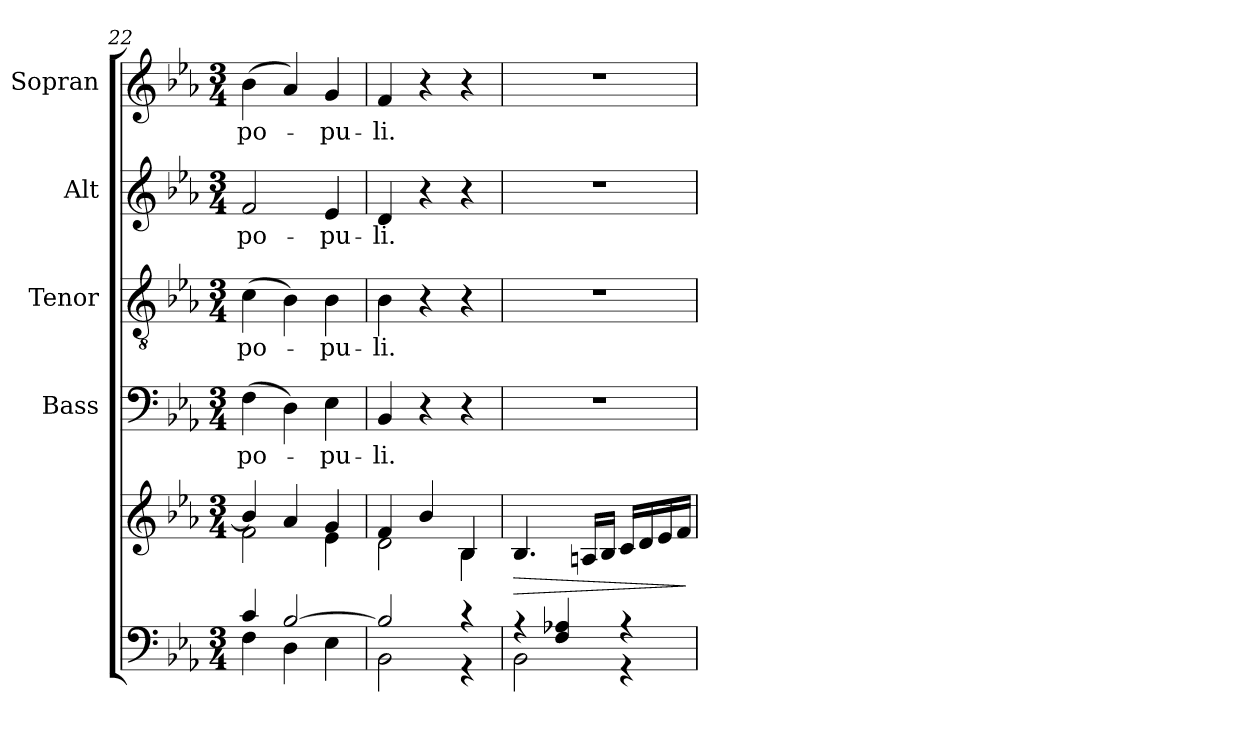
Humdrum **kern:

**kern	**kern	**dynam	**kern	**text	**kern	**text	**kern	**text	**kern	**text
*part5	*part5	*part5	*part4	*part4	*part3	*part3	*part2	*part2	*part1	*part1
*staff6	*staff5	*staff5/6	*staff4	*staff4	*staff3	*staff3	*staff2	*staff2	*staff1	*staff1
*	*	*	*I"Bass	*	*I"Tenor	*	*I"Alt	*	*I"Sopran	*
*	*	*	*I'B.	*	*I'T.	*	*I'A.	*	*I'S.	*
*clefF4	*clefG2	*	*clefF4	*	*clefGv2	*	*clefG2	*	*clefG2	*
*k[b-e-a-]	*k[b-e-a-]	*	*k[b-e-a-]	*	*k[b-e-a-]	*	*k[b-e-a-]	*	*k[b-e-a-]	*
*E-:	*E-:	*	*E-:	*	*E-:	*	*E-:	*	*E-:	*
*M3/4	*M3/4	*	*M3/4	*	*M3/4	*	*M3/4	*	*M3/4	*
=22	=22	=22	=22	=22	=22	=22	=22	=22	=22	=22
*^	*^	*	*	*	*	*	*	*	*	*
!	!	!	!	!	!	!LO:LY:b	!	!LO:LY:b	!	!LO:LY:b	!	!LO:LY:b
4c/	4F\	4b-/]	2f\	.	(>4F\	po-	(>4c\	po-	2f/	po-	(>4b-\	po-
[>2B-/	4D\	4a-/	.	.	4D\)	.	4B-\)	.	.	.	4a-/)	.
!	!	!	!	!	!	!LO:LY:b	!	!LO:LY:b	!	!LO:LY:b	!	!LO:LY:b
.	4E-\	4g/	4e-\	.	4E-\	-pu-	4B-\	-pu-	4e-/	-pu-	4g/	-pu-
=23	=23	=23	=23	=23	=23	=23	=23	=23	=23	=23	=23	=23
!	!	!	!	!	!	!LO:LY:b	!	!LO:LY:b	!	!LO:LY:b	!	!LO:LY:b
2B-/]	2BB-\	4f/	2d\	.	4BB-/	-li.	4B-\	-li.	4d/	-li.	4f/	-li.
.	.	4b-/	.	.	4r	.	4r	.	4r	.	4r	.
4r	4r	4B-/	4B-\	.	4r	.	4r	.	4r	.	4r	.
=24	=24	=24	=24	=24	=24	=24	=24	=24	=24	=24	=24	=24
!	!	!	!	!LO:HP:b	!	!	!	!	!	!	!	!
*	*	*v	*v	*	*	*	*	*	*	*	*	*
4rA	2BB-\	4.B-/	>	2.r	.	2.r	.	2.r	.	2.r	.
4F/ 4A-X/	.	.	.	.	.	.	.	.	.	.	.
.	.	16An/LL	.	.	.	.	.	.	.	.	.
.	.	16B-/JJ	.	.	.	.	.	.	.	.	.
4r	4r	16c/LL	.	.	.	.	.	.	.	.	.
.	.	16d/	.	.	.	.	.	.	.	.	.
.	.	16e-/	.	.	.	.	.	.	.	.	.
.	.	16f/JJ	.	.	.	.	.	.	.	.	.
*v	*v	*	*	*	*	*	*	*	*	*	*
.	.	]	.	.	.	.	.	.	.	.
=	=	=	=	=	=	=	=	=	=	=
*-	*-	*-	*-	*-	*-	*-	*-	*-	*-	*-
